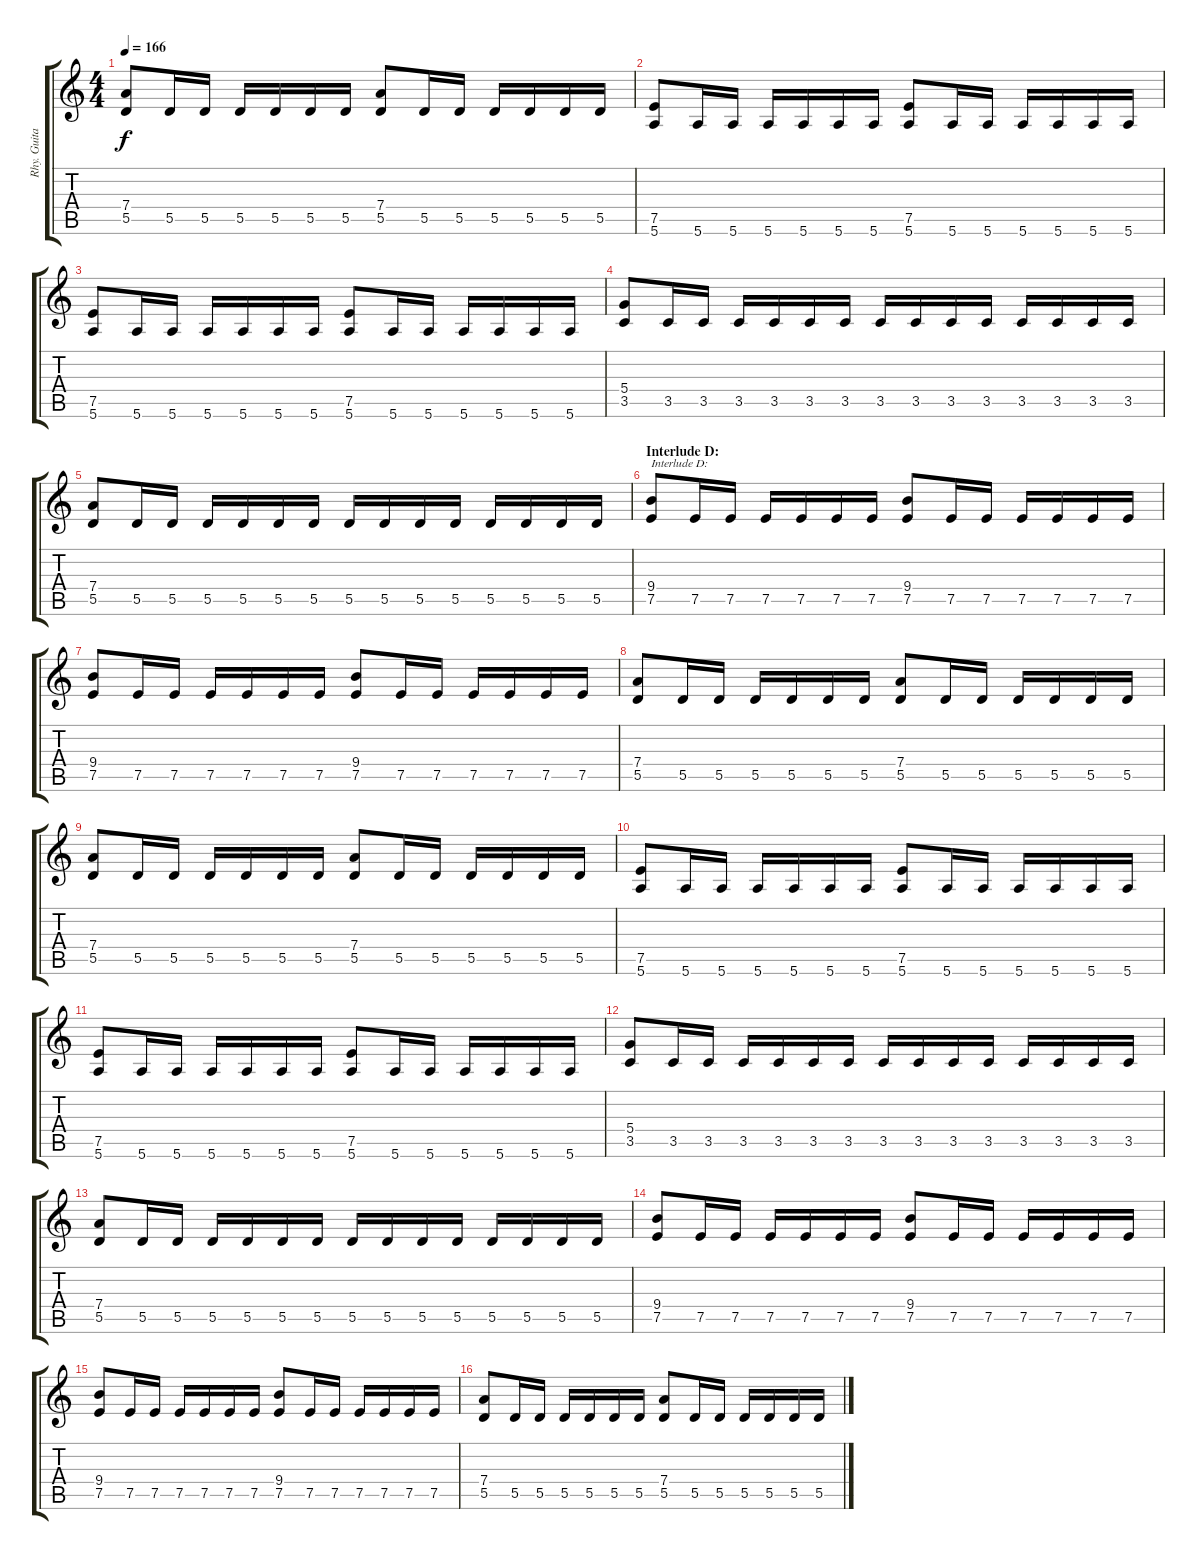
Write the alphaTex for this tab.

\track ("Rhy. Guitar I" "Rhy. Guita") {instrument distortionguitar}
\staff {score tabs}
\tuning (E4 B3 G3 D3 A2 E2) {hide}
\ts (4 4)
\tempo 166
\clef g2
\ks c
(7.4 5.5).8{dy f} 5.5.16 5.5.16 5.5.16 5.5.16 5.5.16 5.5.16 (7.4 5.5).8 5.5.16 5.5.16 5.5.16 5.5.16 5.5.16 5.5.16 |
(7.5 5.6).8 5.6.16 5.6.16 5.6.16 5.6.16 5.6.16 5.6.16 (7.5 5.6).8 5.6.16 5.6.16 5.6.16 5.6.16 5.6.16 5.6.16 |
(7.5 5.6).8 5.6.16 5.6.16 5.6.16 5.6.16 5.6.16 5.6.16 (7.5 5.6).8 5.6.16 5.6.16 5.6.16 5.6.16 5.6.16 5.6.16 |
(5.4 3.5).8 3.5.16 3.5.16 3.5.16 3.5.16 3.5.16 3.5.16 3.5.16 3.5.16 3.5.16 3.5.16 3.5.16 3.5.16 3.5.16 3.5.16 |
(7.4 5.5).8 5.5.16 5.5.16 5.5.16 5.5.16 5.5.16 5.5.16 5.5.16 5.5.16 5.5.16 5.5.16 5.5.16 5.5.16 5.5.16 5.5.16 |
\section ("" "Interlude D:")
(9.4 7.5).8{txt "Interlude D:"} 7.5.16 7.5.16 7.5.16 7.5.16 7.5.16 7.5.16 (9.4 7.5).8 7.5.16 7.5.16 7.5.16 7.5.16 7.5.16 7.5.16 |
(9.4 7.5).8 7.5.16 7.5.16 7.5.16 7.5.16 7.5.16 7.5.16 (9.4 7.5).8 7.5.16 7.5.16 7.5.16 7.5.16 7.5.16 7.5.16 |
(7.4 5.5).8 5.5.16 5.5.16 5.5.16 5.5.16 5.5.16 5.5.16 (7.4 5.5).8 5.5.16 5.5.16 5.5.16 5.5.16 5.5.16 5.5.16 |
(7.4 5.5).8 5.5.16 5.5.16 5.5.16 5.5.16 5.5.16 5.5.16 (7.4 5.5).8 5.5.16 5.5.16 5.5.16 5.5.16 5.5.16 5.5.16 |
(7.5 5.6).8 5.6.16 5.6.16 5.6.16 5.6.16 5.6.16 5.6.16 (7.5 5.6).8 5.6.16 5.6.16 5.6.16 5.6.16 5.6.16 5.6.16 |
(7.5 5.6).8 5.6.16 5.6.16 5.6.16 5.6.16 5.6.16 5.6.16 (7.5 5.6).8 5.6.16 5.6.16 5.6.16 5.6.16 5.6.16 5.6.16 |
(5.4 3.5).8 3.5.16 3.5.16 3.5.16 3.5.16 3.5.16 3.5.16 3.5.16 3.5.16 3.5.16 3.5.16 3.5.16 3.5.16 3.5.16 3.5.16 |
(7.4 5.5).8 5.5.16 5.5.16 5.5.16 5.5.16 5.5.16 5.5.16 5.5.16 5.5.16 5.5.16 5.5.16 5.5.16 5.5.16 5.5.16 5.5.16 |
(9.4 7.5).8 7.5.16 7.5.16 7.5.16 7.5.16 7.5.16 7.5.16 (9.4 7.5).8 7.5.16 7.5.16 7.5.16 7.5.16 7.5.16 7.5.16 |
(9.4 7.5).8 7.5.16 7.5.16 7.5.16 7.5.16 7.5.16 7.5.16 (9.4 7.5).8 7.5.16 7.5.16 7.5.16 7.5.16 7.5.16 7.5.16 |
(7.4 5.5).8 5.5.16 5.5.16 5.5.16 5.5.16 5.5.16 5.5.16 (7.4 5.5).8 5.5.16 5.5.16 5.5.16 5.5.16 5.5.16 5.5.16
